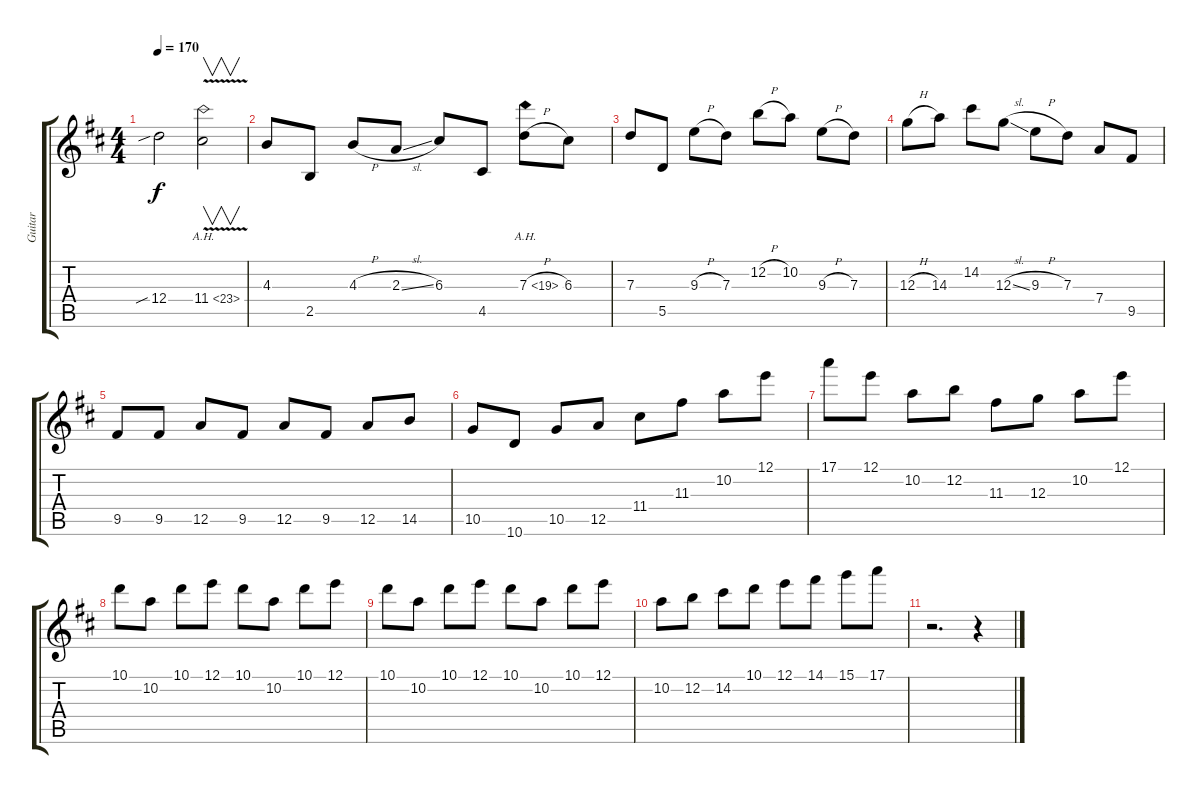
\track ("Guitar" "Guitar") {instrument distortionguitar}
\staff {score tabs}
\tuning (E4 B3 G3 D3 A2 E2) {hide}
\ts (4 4)
\tempo 170
\clef g2
\ks d
12.4{sib}.2{dy f} 11.4{ah 12 v}.2{v} |
4.3.8 2.5.8 4.3{h}.8 2.3{sl}.8 6.3.8 4.5.8 7.3{ah 12 h}.8 6.3.8 |
7.3.8 5.5.8 9.3{h}.8 7.3.8 12.2{h}.8 10.2.8 9.3{h}.8 7.3.8 |
12.3{h}.8 14.3.8 14.2.8 12.3{sl}.8 9.3{h}.8 7.3.8 7.4.8 9.5.8 |
9.5.8 9.5.8 12.5.8 9.5.8 12.5.8 9.5.8 12.5.8 14.5.8 |
10.5.8 10.6.8 10.5.8 12.5.8 11.4.8 11.3.8 10.2.8 12.1.8 |
17.1.8 12.1.8 10.2.8 12.2.8 11.3.8 12.3.8 10.2.8 12.1.8 |
10.1.8 10.2.8 10.1.8 12.1.8 10.1.8 10.2.8 10.1.8 12.1.8 |
10.1.8 10.2.8 10.1.8 12.1.8 10.1.8 10.2.8 10.1.8 12.1.8 |
10.2.8 12.2.8 14.2.8 10.1.8 12.1.8 14.1.8 15.1.8 17.1.8 |
r.2{d} r.4
